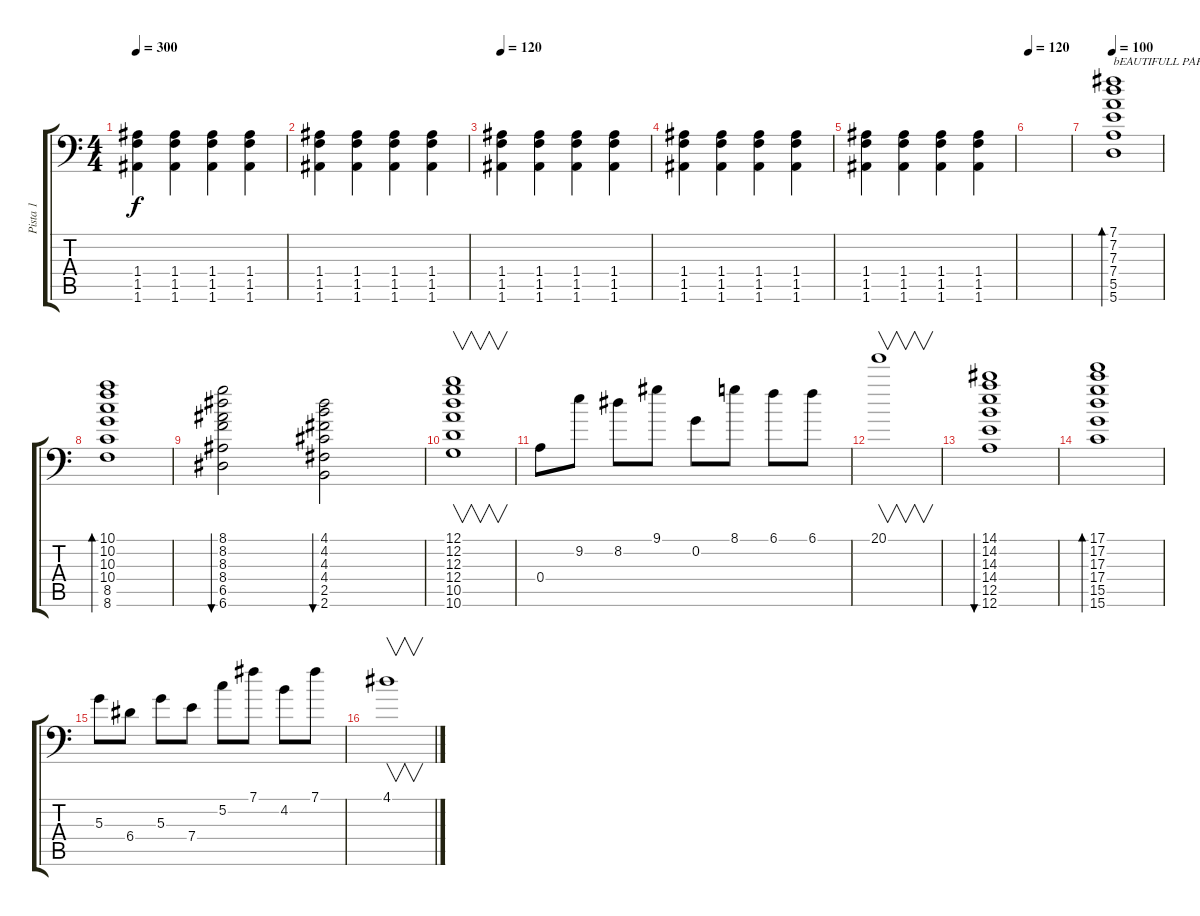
\track ("Pista 1" "Pista 1") {instrument distortionguitar}
\staff {score tabs}
\tuning (B3 G3 D3 A2 E2 A1) {hide}
\ts (4 4)
\tempo 300
\clef f4
\ks c
(1.4 1.5 1.6).4{dy f} (1.4 1.5 1.6).4 (1.4 1.5 1.6).4 (1.4 1.5 1.6).4 |
(1.4 1.5 1.6).4 (1.4 1.5 1.6).4 (1.4 1.5 1.6).4 (1.4 1.5 1.6).4 |
\tempo 120
(1.4 1.5 1.6).4 (1.4 1.5 1.6).4 (1.4 1.5 1.6).4 (1.4 1.5 1.6).4 |
(1.4 1.5 1.6).4 (1.4 1.5 1.6).4 (1.4 1.5 1.6).4 (1.4 1.5 1.6).4 |
(1.4 1.5 1.6).4 (1.4 1.5 1.6).4 (1.4 1.5 1.6).4 (1.4 1.5 1.6).4 |
\tempo 100
\tempo 120
|
\tempo 120
\tempo 100
(7.1 7.2 7.3 7.4 5.5 5.6).1{bd 480 txt "bEAUTIFULL PART..." instrument acousticguitarnylon} |
(10.1 10.2 10.3 10.4 8.5 8.6).1{bd 480} |
(8.1 8.2 8.3 8.4 6.5 6.6).2{bu 480} (4.1 4.2 4.3 4.4 2.5 2.6).2{bu 480} |
(12.1 12.2 12.3 12.4 10.5 10.6).1{v} |
0.4.8 9.2.8 8.2.8 9.1.8 0.2.8 8.1.8 6.1.8 6.1.8 |
20.1.1{v} |
(14.1 14.2 14.3 14.4 12.5 12.6).1{bu 480} |
(17.1 17.2 17.3 17.4 15.5 15.6).1{bd 480} |
5.3.8 6.4.8 5.3.8 7.4.8 5.2.8 7.1.8 4.2.8 7.1.8 |
4.1.1{v}
